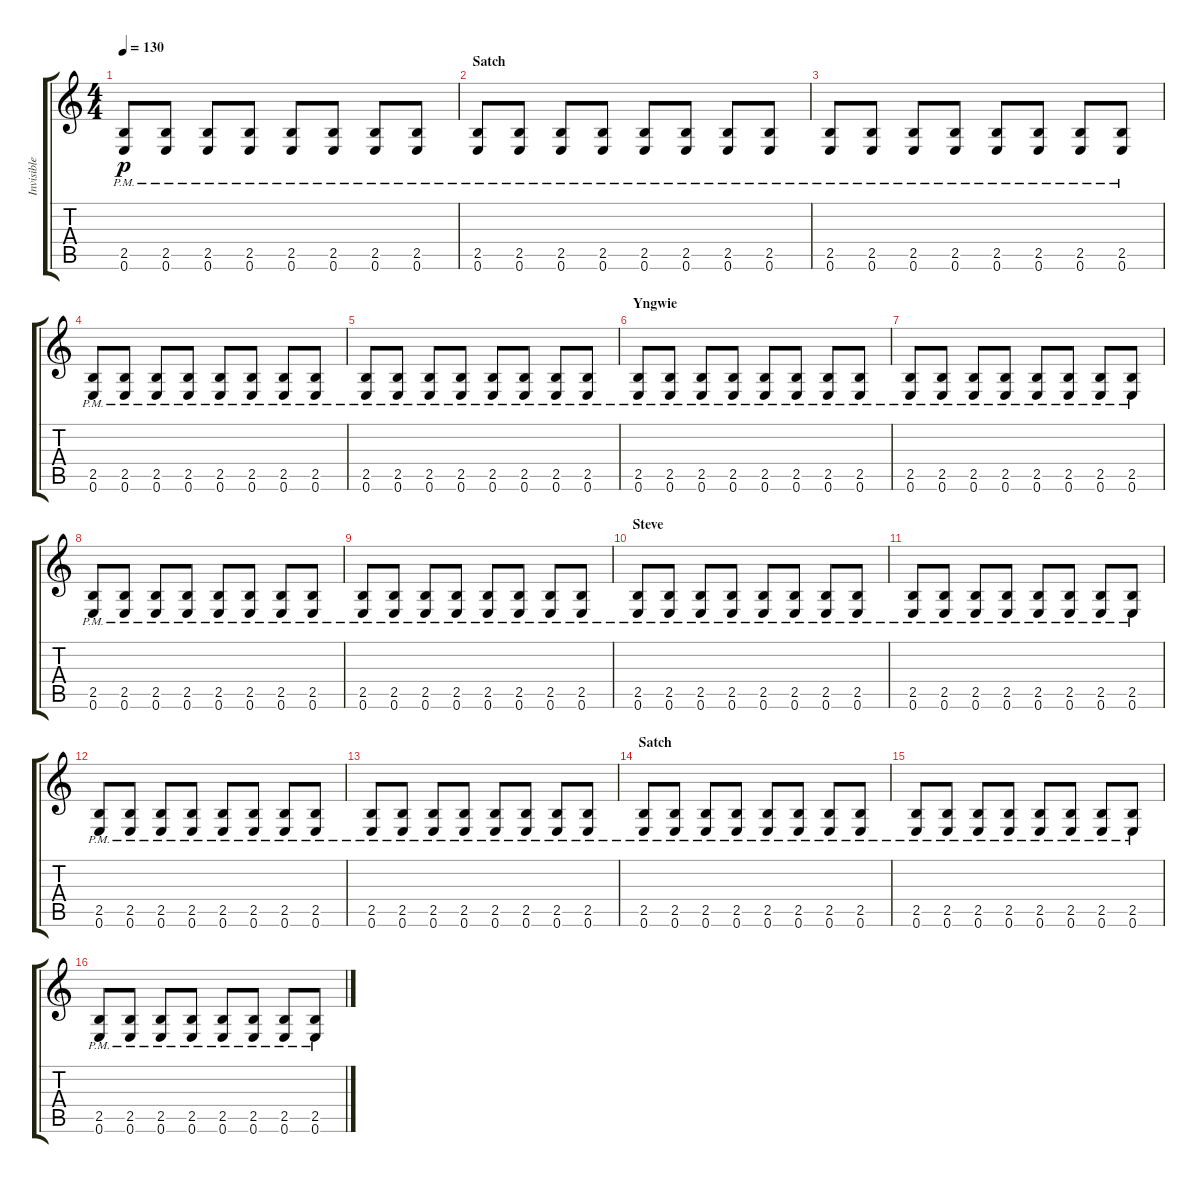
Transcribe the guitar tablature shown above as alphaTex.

\track ("Invisible Guitarist !" "Invisible ") {instrument distortionguitar}
\staff {score tabs}
\tuning (E4 B3 G3 D3 A2 E2) {hide}
\ts (4 4)
\tempo 130
\clef g2
\ks c
(2.5 0.6{pm}).8{dy p} (2.5{pm} 0.6{pm}).8 (2.5{pm} 0.6).8 (2.5{pm} 0.6{pm}).8 (2.5 0.6{pm}).8 (2.5{pm} 0.6{pm}).8 (2.5{pm} 0.6{pm}).8 (2.5{pm} 0.6{pm}).8 |
\section ("" "Satch")
(2.5 0.6{pm}).8 (2.5{pm} 0.6{pm}).8 (2.5{pm} 0.6).8 (2.5{pm} 0.6{pm}).8 (2.5 0.6{pm}).8 (2.5{pm} 0.6{pm}).8 (2.5{pm} 0.6{pm}).8 (2.5{pm} 0.6{pm}).8 |
(2.5 0.6{pm}).8 (2.5{pm} 0.6{pm}).8 (2.5{pm} 0.6).8 (2.5{pm} 0.6{pm}).8 (2.5 0.6{pm}).8 (2.5{pm} 0.6{pm}).8 (2.5{pm} 0.6{pm}).8 (2.5{pm} 0.6{pm}).8 |
(2.5 0.6{pm}).8 (2.5{pm} 0.6{pm}).8 (2.5{pm} 0.6).8 (2.5{pm} 0.6{pm}).8 (2.5 0.6{pm}).8 (2.5{pm} 0.6{pm}).8 (2.5{pm} 0.6{pm}).8 (2.5{pm} 0.6{pm}).8 |
(2.5 0.6{pm}).8 (2.5{pm} 0.6{pm}).8 (2.5{pm} 0.6).8 (2.5{pm} 0.6{pm}).8 (2.5 0.6{pm}).8 (2.5{pm} 0.6{pm}).8 (2.5{pm} 0.6{pm}).8 (2.5{pm} 0.6{pm}).8 |
\section ("" "Yngwie")
(2.5 0.6{pm}).8 (2.5{pm} 0.6{pm}).8 (2.5{pm} 0.6).8 (2.5{pm} 0.6{pm}).8 (2.5 0.6{pm}).8 (2.5{pm} 0.6{pm}).8 (2.5{pm} 0.6{pm}).8 (2.5{pm} 0.6{pm}).8 |
(2.5 0.6{pm}).8 (2.5{pm} 0.6{pm}).8 (2.5{pm} 0.6).8 (2.5{pm} 0.6{pm}).8 (2.5 0.6{pm}).8 (2.5{pm} 0.6{pm}).8 (2.5{pm} 0.6{pm}).8 (2.5{pm} 0.6{pm}).8 |
(2.5 0.6{pm}).8 (2.5{pm} 0.6{pm}).8 (2.5{pm} 0.6).8 (2.5{pm} 0.6{pm}).8 (2.5 0.6{pm}).8 (2.5{pm} 0.6{pm}).8 (2.5{pm} 0.6{pm}).8 (2.5{pm} 0.6{pm}).8 |
(2.5 0.6{pm}).8 (2.5{pm} 0.6{pm}).8 (2.5{pm} 0.6).8 (2.5{pm} 0.6{pm}).8 (2.5 0.6{pm}).8 (2.5{pm} 0.6{pm}).8 (2.5{pm} 0.6{pm}).8 (2.5{pm} 0.6{pm}).8 |
\section ("" "Steve")
(2.5 0.6{pm}).8 (2.5{pm} 0.6{pm}).8 (2.5{pm} 0.6).8 (2.5{pm} 0.6{pm}).8 (2.5 0.6{pm}).8 (2.5{pm} 0.6{pm}).8 (2.5{pm} 0.6{pm}).8 (2.5{pm} 0.6{pm}).8 |
(2.5 0.6{pm}).8 (2.5{pm} 0.6{pm}).8 (2.5{pm} 0.6).8 (2.5{pm} 0.6{pm}).8 (2.5 0.6{pm}).8 (2.5{pm} 0.6{pm}).8 (2.5{pm} 0.6{pm}).8 (2.5{pm} 0.6{pm}).8 |
(2.5 0.6{pm}).8 (2.5{pm} 0.6{pm}).8 (2.5{pm} 0.6).8 (2.5{pm} 0.6{pm}).8 (2.5 0.6{pm}).8 (2.5{pm} 0.6{pm}).8 (2.5{pm} 0.6{pm}).8 (2.5{pm} 0.6{pm}).8 |
(2.5 0.6{pm}).8 (2.5{pm} 0.6{pm}).8 (2.5{pm} 0.6).8 (2.5{pm} 0.6{pm}).8 (2.5 0.6{pm}).8 (2.5{pm} 0.6{pm}).8 (2.5{pm} 0.6{pm}).8 (2.5{pm} 0.6{pm}).8 |
\section ("" "Satch")
(2.5 0.6{pm}).8 (2.5{pm} 0.6{pm}).8 (2.5{pm} 0.6).8 (2.5{pm} 0.6{pm}).8 (2.5 0.6{pm}).8 (2.5{pm} 0.6{pm}).8 (2.5{pm} 0.6{pm}).8 (2.5{pm} 0.6{pm}).8 |
(2.5 0.6{pm}).8 (2.5{pm} 0.6{pm}).8 (2.5{pm} 0.6).8 (2.5{pm} 0.6{pm}).8 (2.5 0.6{pm}).8 (2.5{pm} 0.6{pm}).8 (2.5{pm} 0.6{pm}).8 (2.5{pm} 0.6{pm}).8 |
(2.5 0.6{pm}).8 (2.5{pm} 0.6{pm}).8 (2.5{pm} 0.6).8 (2.5{pm} 0.6{pm}).8 (2.5 0.6{pm}).8 (2.5{pm} 0.6{pm}).8 (2.5{pm} 0.6{pm}).8 (2.5{pm} 0.6{pm}).8
